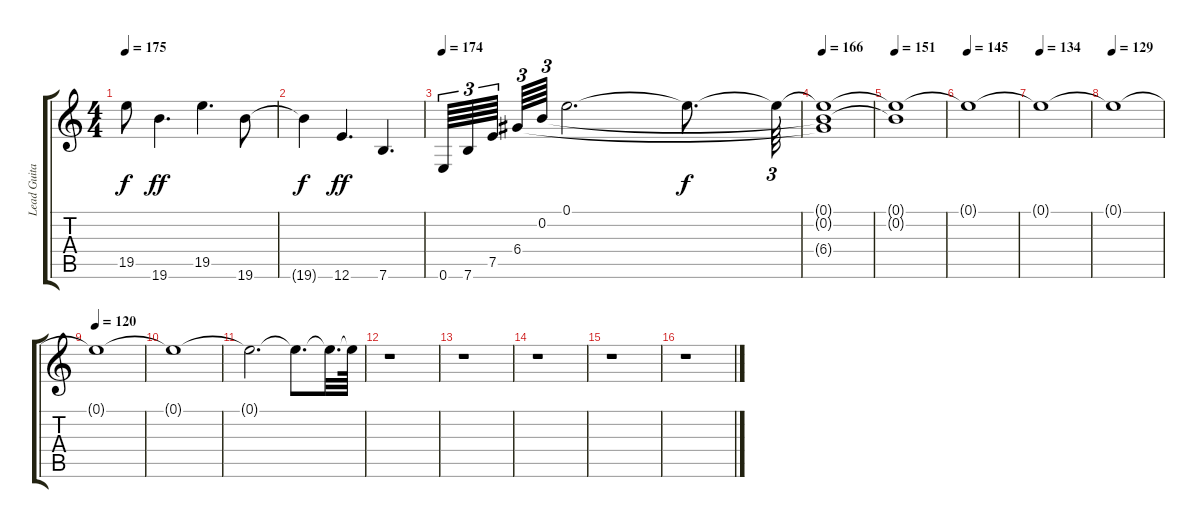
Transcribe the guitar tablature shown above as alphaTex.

\track ("Lead Guitar/Michael Lee Firkins" "Lead Guita") {instrument distortionguitar}
\staff {score tabs}
\tuning (E4 B3 G3 D3 A2 E2) {hide}
\ts (4 4)
\tempo 175
\clef g2
\ks c
19.5{t}.8{dy f} 19.6.4{d dy ff} 19.5.4{d} 19.6.8 |
19.6{t}.4{dy f} 12.6.4{d dy ff} 7.6.4{d} |
\tempo 174
0.6.64{tu (3 2)} 7.6.64{tu (3 2)} 7.5.64{tu (3 2) beam splitsecondary} 6.4.64{tu (3 2)} 0.2.64{tu (3 2)} 0.1.2{d} 0.1{t}.8{d dy f} 0.1{t}.64{tu (3 2)} |
\tempo 166
(0.1{t} 0.2{t} 6.4{t}).1 |
\tempo 151
(0.1{t} 0.2{t}).1 |
\tempo 145
0.1{t}.1 |
\tempo 134
0.1{t}.1 |
\tempo 129
0.1{t}.1 |
\tempo 120
0.1{t}.1 |
0.1{t}.1 |
0.1{t}.2{d} 0.1{t}.8{d} 0.1{t}.32{d} 0.1{t}.64 |
r.1 |
r.1 |
r.1 |
r.1 |
r.1
